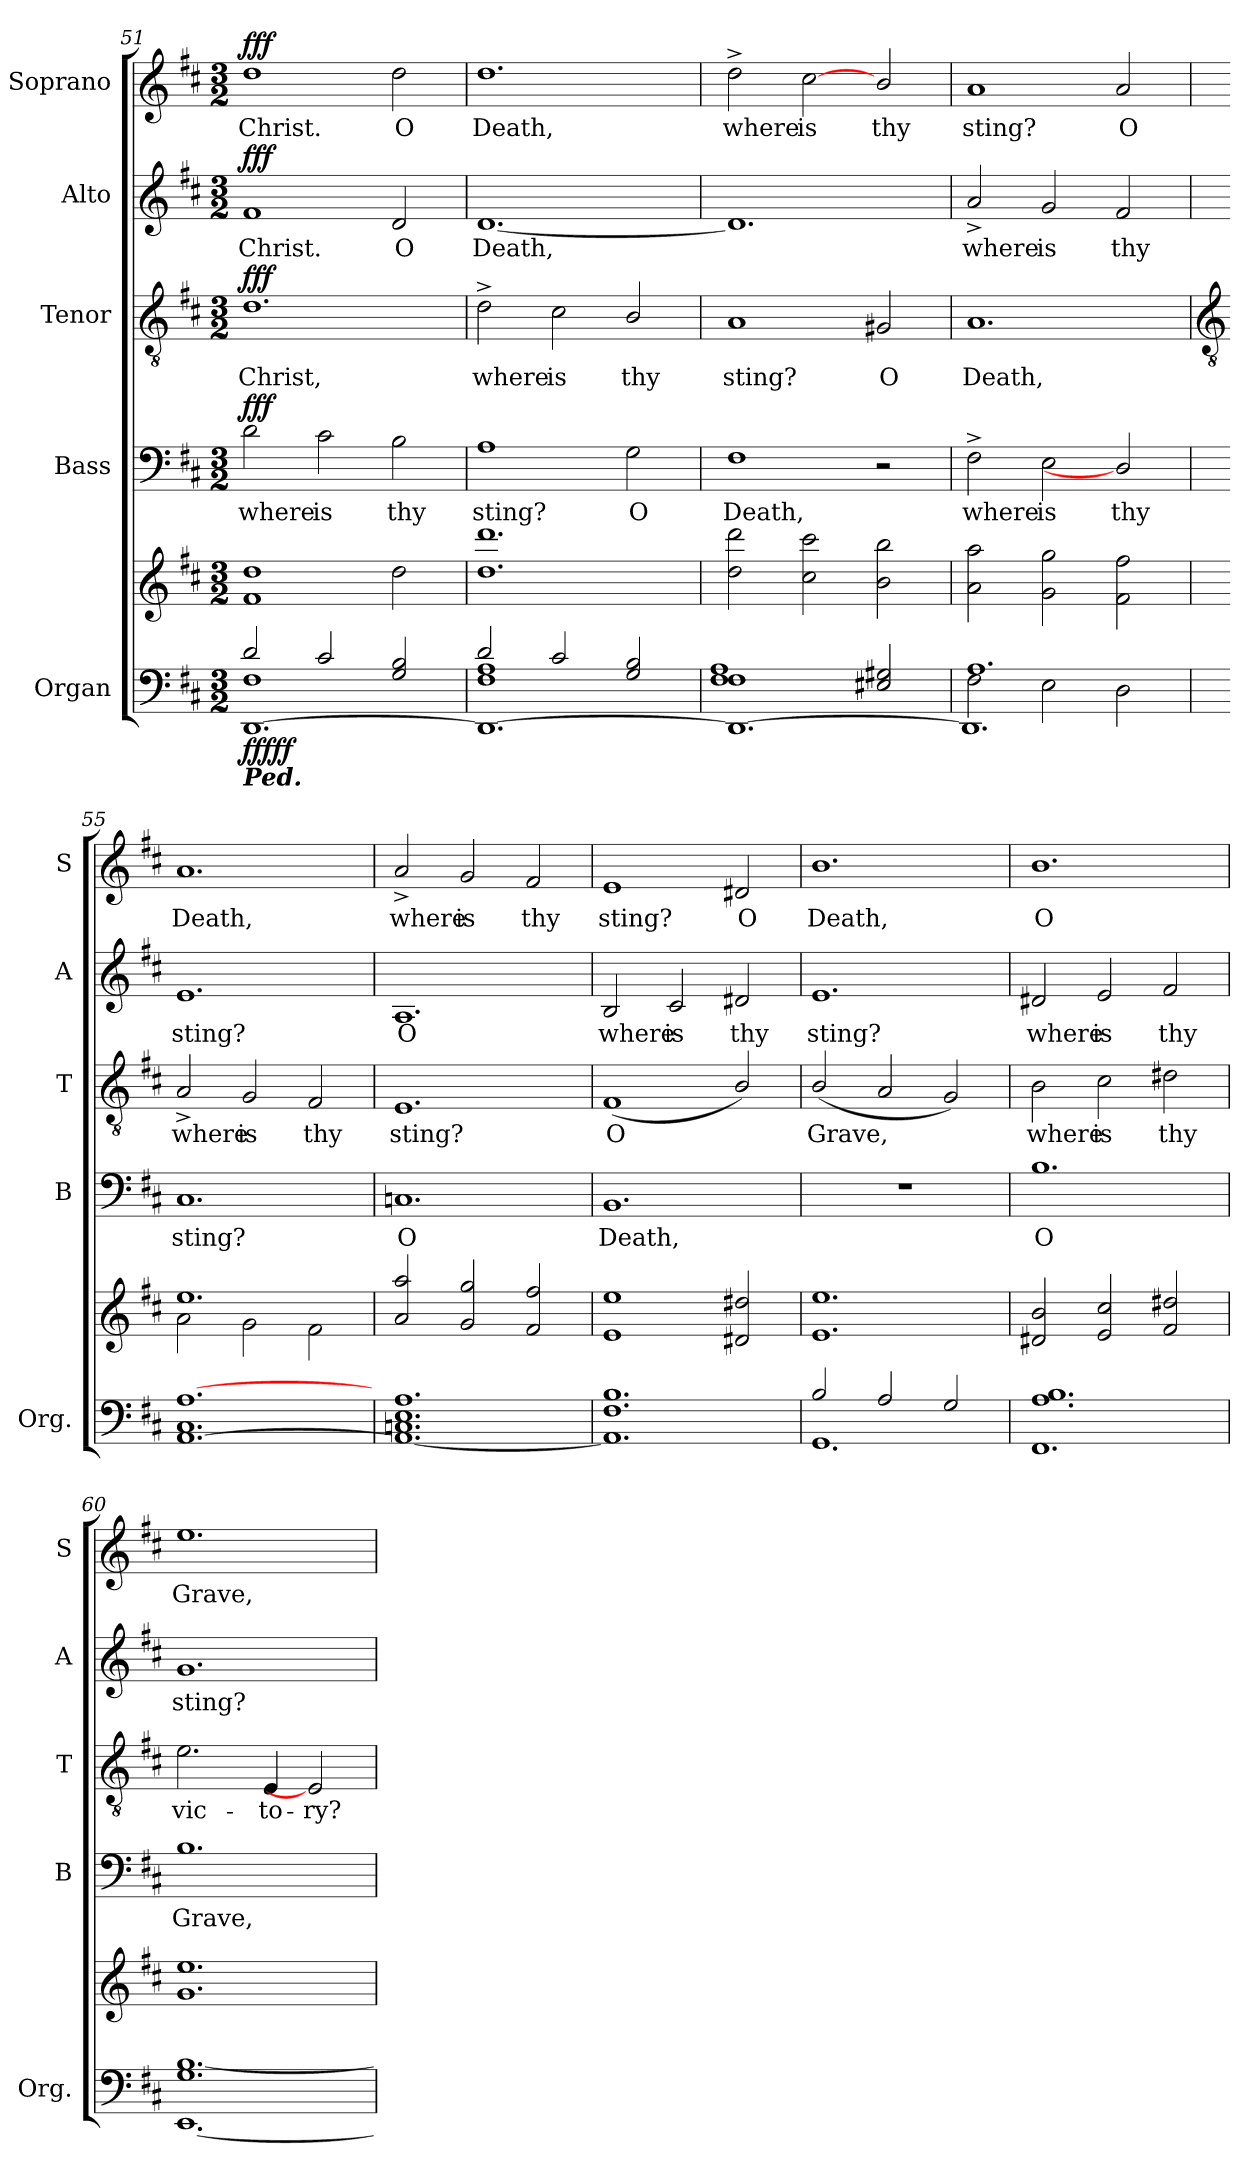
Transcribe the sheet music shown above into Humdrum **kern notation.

**kern	**kern	**dynam	**kern	**text	**dynam	**kern	**text	**dynam	**kern	**text	**dynam	**kern	**text	**dynam
*part5	*part5	*part5	*part4	*part4	*part4	*part3	*part3	*part3	*part2	*part2	*part2	*part1	*part1	*part1
*staff6	*staff5	*staff5/6	*staff4	*staff4	*staff4	*staff3	*staff3	*staff3	*staff2	*staff2	*staff2	*staff1	*staff1	*staff1
*I"Organ	*	*	*I"Bass	*	*	*I"Tenor	*	*	*I"Alto	*	*	*I"Soprano	*	*
*I'Org.	*	*	*I'B	*	*	*I'T	*	*	*I'A	*	*	*I'S	*	*
*clefF4	*clefG2	*	*clefF4	*	*	*clefGv2	*	*	*clefG2	*	*	*clefG2	*	*
*k[f#c#]	*k[f#c#]	*	*k[f#c#]	*	*	*k[f#c#]	*	*	*k[f#c#]	*	*	*k[f#c#]	*	*
*D:	*D:	*	*D:	*	*	*D:	*	*	*D:	*	*	*D:	*	*
*M3/2	*M3/2	*	*M3/2	*	*	*M3/2	*	*	*M3/2	*	*	*M3/2	*	*
=51	=51	=51	=51	=51	=51	=51	=51	=51	=51	=51	=51	=51	=51	=51
*^	*^	*	*	*	*	*	*	*	*	*	*	*	*	*
*	*^	*	*	*	*	*	*	*	*	*	*	*	*	*	*	*
!LO:TX:b:Bi:t=Ped.	!	!	!	!	!	!	!	!	!	!	!	!	!	!	!	!	!
!	!	!	!	!	!LO:DY:b=2	!	!LO:LY:b	!	!	!LO:LY:b	!	!	!LO:LY:b	!	!	!LO:LY:b	!
!	!	!	!	!	!LO:DY:n=1:b	!	!	!LO:DY:b	!	!	!LO:DY:b	!	!	!LO:DY:b	!	!	!LO:DY:b
2d/	1F#\	[1.DD	1f#/ 1dd/	1ryy	ff fff	2d	where	fff	1.d	Christ,	fff	1f#	Christ.	fff	1dd	Christ.	fff
!	!	!	!	!	!	!	!LO:LY:b	!	!	!	!	!	!	!	!	!	!
2c#/	.	.	.	.	.	2c#	is	.	.	.	.	.	.	.	.	.	.
!	!	!	!	!	!	!	!LO:LY:b	!	!	!	!	!	!LO:LY:b	!	!	!LO:LY:b	!
2G/ 2B/	2ryy	.	2dd\	2ryy	.	2B	thy	.	.	.	.	2d	O	.	2dd	O	.
=52	=52	=52	=52	=52	=52	=52	=52	=52	=52	=52	=52	=52	=52	=52	=52	=52	=52
!	!	!	!	!	!	!	!LO:LY:b	!	!	!LO:LY:b	!	!	!LO:LY:b	!	!	!LO:LY:b	!
2d/	1F#\ 1A\	1.DD_	1.dd/ 1.ddd/	2ryy	.	1A	sting?	.	2d^	where	.	[1.d	Death,	.	1.dd	Death,	.
!	!	!	!	!	!	!	!	!	!	!LO:LY:b	!	!	!	!	!	!	!
2c#/	.	.	.	2ryy	.	.	.	.	2c#	is	.	.	.	.	.	.	.
!	!	!	!	!	!	!	!LO:LY:b	!	!	!LO:LY:b	!	!	!	!	!	!	!
2ryy	2G/ 2B/	.	.	2ryy	.	2G	O	.	2B/	thy	.	.	.	.	.	.	.
=53	=53	=53	=53	=53	=53	=53	=53	=53	=53	=53	=53	=53	=53	=53	=53	=53	=53
!	!	!	!	!	!	!	!LO:LY:b	!	!	!LO:LY:b	!	!	!	!	!	!LO:LY:b	!
1F#/	1F#\ 1A\	1.DD_	2dd\ 2ddd\	2ryy	.	1F#	Death,	.	1A	sting?	.	1.d]	.	.	2dd^	where	.
!	!	!	!	!	!	!	!	!	!	!	!	!	!	!	!	!LO:LY:b	!
.	.	.	2cc#\ 2ccc#\	2ryy	.	.	.	.	.	.	.	.	.	.	[2cc#	is	.
!	!	!	!	!	!	!	!	!	!	!LO:LY:b	!	!	!	!	!	!LO:LY:b	!
2E#X/ 2G#X/	2ryy	.	2b\ 2bb\	2ryy	.	2r	.	.	2G#X	O	.	.	.	.	2b/	thy	.
=54	=54	=54	=54	=54	=54	=54	=54	=54	=54	=54	=54	=54	=54	=54	=54	=54	=54
!	!	!	!	!	!	!	!LO:LY:b	!	!	!LO:LY:b	!	!	!LO:LY:b	!	!	!LO:LY:b	!
1.A/	2F#\	1.DD]	2a\ 2aa\	2ryy	.	2F#^	where	.	1.A	Death,	.	2a^	where	.	1a	sting?	.
!	!	!	!	!	!	!	!LO:LY:b	!	!	!	!	!	!LO:LY:b	!	!	!	!
.	2E\	.	2g\ 2gg\	2ryy	.	2E	is	.	.	.	.	2g	is	.	.	.	.
!	!	!	!	!	!	!	!LO:LY:b	!	!	!	!	!	!LO:LY:b	!	!	!LO:LY:b	!
.	2D\	.	2f#\ 2ff#\	2ryy	.	2D/]	thy	.	.	.	.	2f#	thy	.	2a	O	.
*v	*v	*v	*	*	*	*	*	*	*	*	*	*	*	*	*	*	*
!!LO:LB:g=z
=55	=55	=55	=55	=55	=55	=55	=55	=55	=55	=55	=55	=55	=55	=55	=55
*	*	*	*	*	*	*	*clefGv2	*	*	*	*	*	*	*	*
*^	*	*	*	*	*	*	*	*	*	*	*	*	*	*	*
!	!	!	!	!	!	!LO:LY:b	!	!	!LO:LY:b	!	!	!LO:LY:b	!	!	!LO:LY:b	!
[1.AA/ [1.A/	1.C#\	1.ee	2a\	.	1.C#	sting?	.	2A^	where	.	1.e	sting?	.	1.a	Death,	.
!	!	!	!	!	!	!	!	!	!LO:LY:b	!	!	!	!	!	!	!
.	.	.	2g\	.	.	.	.	2G	is	.	.	.	.	.	.	.
!	!	!	!	!	!	!	!	!	!LO:LY:b	!	!	!	!	!	!	!
.	.	.	2f#\	.	.	.	.	2F#	thy	.	.	.	.	.	.	.
=56	=56	=56	=56	=56	=56	=56	=56	=56	=56	=56	=56	=56	=56	=56	=56	=56
!	!	!	!	!	!	!LO:LY:b	!	!	!LO:LY:b	!	!	!LO:LY:b	!	!	!LO:LY:b	!
1.Cn/ 1.E/ 1.A/	1.AA\_	2a 2aa	1.ryy	.	1.Cn	O	.	1.E	sting?	.	1.A	O	.	2a^	where	.
!	!	!	!	!	!	!	!	!	!	!	!	!	!	!	!LO:LY:b	!
.	.	2g 2gg	.	.	.	.	.	.	.	.	.	.	.	2g	is	.
!	!	!	!	!	!	!	!	!	!	!	!	!	!	!	!LO:LY:b	!
.	.	2f# 2ff#	.	.	.	.	.	.	.	.	.	.	.	2f#	thy	.
=57	=57	=57	=57	=57	=57	=57	=57	=57	=57	=57	=57	=57	=57	=57	=57	=57
!	!	!	!	!	!	!LO:LY:b	!	!	!LO:LY:b	!	!	!LO:LY:b	!	!	!LO:LY:b	!
1.F#/ 1.B/	1.AA\]	1e 1ee	1.ryy	.	1.BB	Death,	.	(<1F#	O	.	2B	where	.	1e	sting?	.
!	!	!	!	!	!	!	!	!	!	!	!	!LO:LY:b	!	!	!	!
.	.	.	.	.	.	.	.	.	.	.	2c#	is	.	.	.	.
!	!	!	!	!	!	!	!	!	!	!	!	!LO:LY:b	!	!	!LO:LY:b	!
.	.	2d#X 2dd#X	.	.	.	.	.	2B/)	.	.	2d#X	thy	.	2d#X	O	.
=58	=58	=58	=58	=58	=58	=58	=58	=58	=58	=58	=58	=58	=58	=58	=58	=58
!	!	!	!	!	!LO:N:vis=1	!	!	!	!LO:LY:b	!	!	!LO:LY:b	!	!	!LO:LY:b	!
2B/	1.GG\	1.e 1.ee	1.ryy	.	1.r	.	.	(<2B/	Grave,	.	1.e	sting?	.	1.b	Death,	.
2A/	.	.	.	.	.	.	.	2A	.	.	.	.	.	.	.	.
2G/	.	.	.	.	.	.	.	2G)	.	.	.	.	.	.	.	.
=59	=59	=59	=59	=59	=59	=59	=59	=59	=59	=59	=59	=59	=59	=59	=59	=59
!	!	!	!	!	!	!LO:LY:b	!	!	!LO:LY:b	!	!	!LO:LY:b	!	!	!LO:LY:b	!
1.A/ 1.B/	1.FF#\	2d#X 2b	1.ryy	.	1.B	O	.	2B	where	.	2d#X	where	.	1.b	O	.
!	!	!	!	!	!	!	!	!	!LO:LY:b	!	!	!LO:LY:b	!	!	!	!
.	.	2e 2cc#	.	.	.	.	.	2c#	is	.	2e	is	.	.	.	.
!	!	!	!	!	!	!	!	!	!LO:LY:b	!	!	!LO:LY:b	!	!	!	!
.	.	2f# 2dd#X	.	.	.	.	.	2d#X	thy	.	2f#	thy	.	.	.	.
=60	=60	=60	=60	=60	=60	=60	=60	=60	=60	=60	=60	=60	=60	=60	=60	=60
!	!	!	!	!	!	!LO:LY:b	!	!	!LO:LY:b	!	!	!LO:LY:b	!	!	!LO:LY:b	!
1.G/	[1.EE\ [1.B\	1.g 1.ee	1.ryy	.	1.B	Grave,	.	2.e	vic-	.	1.g	sting?	.	1.ee	Grave,	.
!	!	!	!	!	!	!	!	!	!LO:LY:b	!	!	!	!	!	!	!
.	.	.	.	.	.	.	.	4E	-to-	.	.	.	.	.	.	.
!	!	!	!	!	!	!	!	!	!LO:LY:b	!	!	!	!	!	!	!
.	.	.	.	.	.	.	.	2E]	-ry?	.	.	.	.	.	.	.
*v	*v	*	*	*	*	*	*	*	*	*	*	*	*	*	*	*
*	*v	*v	*	*	*	*	*	*	*	*	*	*	*	*	*
=	=	=	=	=	=	=	=	=	=	=	=	=	=	=
*-	*-	*-	*-	*-	*-	*-	*-	*-	*-	*-	*-	*-	*-	*-
